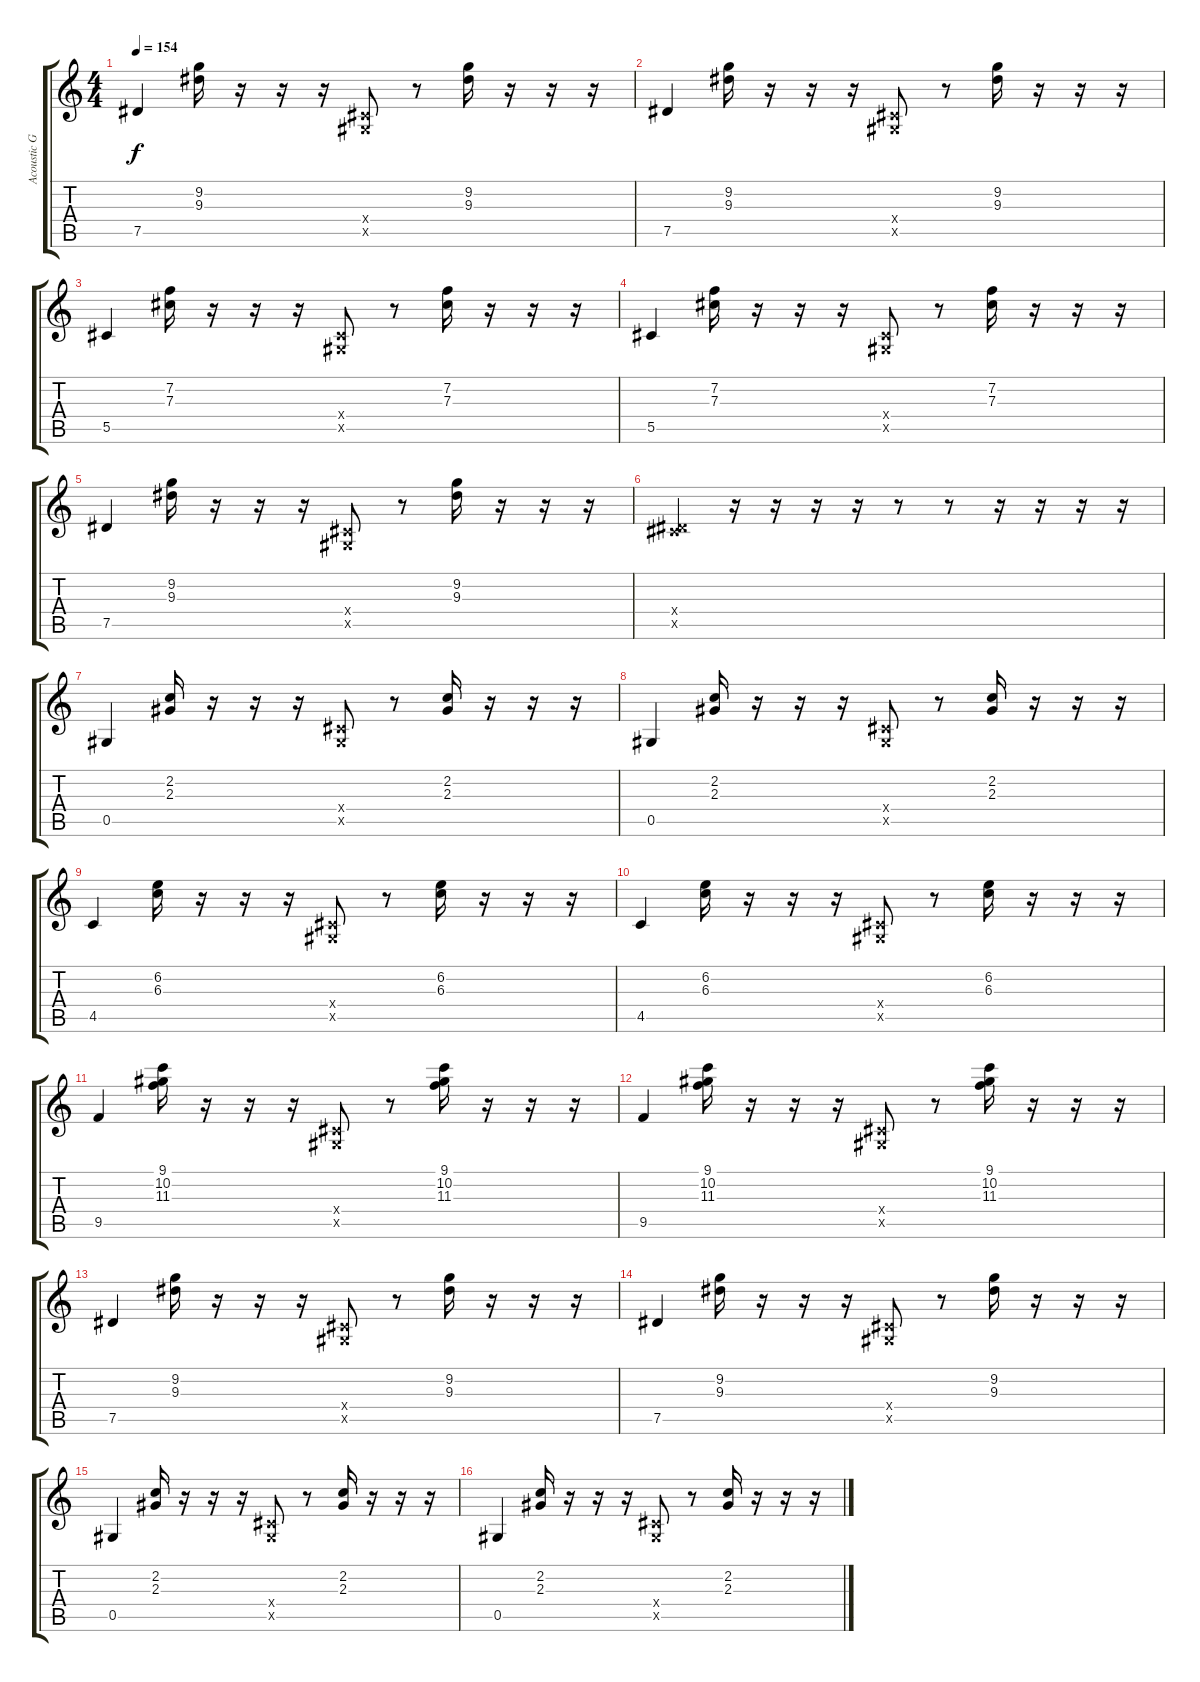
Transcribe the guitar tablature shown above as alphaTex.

\track ("Acoustic Guitar" "Acoustic G") {instrument acousticguitarsteel}
\staff {score tabs}
\tuning (Eb4 Bb3 Gb3 Db3 Ab2 Db2) {hide}
\ts (4 4)
\tempo 154
\clef g2
\ks c
7.5.4{dy f} (9.2 9.3).16 r.16 r.16 r.16 (0.4{x} 0.5{x}).8 r.8 (9.2 9.3).16 r.16 r.16 r.16 |
7.5.4 (9.2 9.3).16 r.16 r.16 r.16 (0.4{x} 0.5{x}).8 r.8 (9.2 9.3).16 r.16 r.16 r.16 |
5.5.4 (7.2 7.3).16 r.16 r.16 r.16 (0.4{x} 0.5{x}).8 r.8 (7.2 7.3).16 r.16 r.16 r.16 |
5.5.4 (7.2 7.3).16 r.16 r.16 r.16 (0.4{x} 0.5{x}).8 r.8 (7.2 7.3).16 r.16 r.16 r.16 |
7.5.4 (9.2 9.3).16 r.16 r.16 r.16 (0.4{x} 0.5{x}).8 r.8 (9.2 9.3).16 r.16 r.16 r.16 |
(0.4{x} 7.5{x}).4 r.16 r.16 r.16 r.16 r.8 r.8 r.16 r.16 r.16 r.16 |
0.5.4 (2.2 2.3).16 r.16 r.16 r.16 (0.4{x} 0.5{x}).8 r.8 (2.2 2.3).16 r.16 r.16 r.16 |
0.5.4 (2.2 2.3).16 r.16 r.16 r.16 (0.4{x} 0.5{x}).8 r.8 (2.2 2.3).16 r.16 r.16 r.16 |
4.5.4 (6.2 6.3).16 r.16 r.16 r.16 (0.4{x} 0.5{x}).8 r.8 (6.2 6.3).16 r.16 r.16 r.16 |
4.5.4 (6.2 6.3).16 r.16 r.16 r.16 (0.4{x} 0.5{x}).8 r.8 (6.2 6.3).16 r.16 r.16 r.16 |
9.5.4 (9.1 10.2 11.3).16 r.16 r.16 r.16 (0.4{x} 0.5{x}).8 r.8 (9.1 10.2 11.3).16 r.16 r.16 r.16 |
9.5.4 (9.1 10.2 11.3).16 r.16 r.16 r.16 (0.4{x} 0.5{x}).8 r.8 (9.1 10.2 11.3).16 r.16 r.16 r.16 |
7.5.4 (9.2 9.3).16 r.16 r.16 r.16 (0.4{x} 0.5{x}).8 r.8 (9.2 9.3).16 r.16 r.16 r.16 |
7.5.4 (9.2 9.3).16 r.16 r.16 r.16 (0.4{x} 0.5{x}).8 r.8 (9.2 9.3).16 r.16 r.16 r.16 |
0.5.4 (2.2 2.3).16 r.16 r.16 r.16 (0.4{x} 0.5{x}).8 r.8 (2.2 2.3).16 r.16 r.16 r.16 |
0.5.4 (2.2 2.3).16 r.16 r.16 r.16 (0.4{x} 0.5{x}).8 r.8 (2.2 2.3).16 r.16 r.16 r.16
